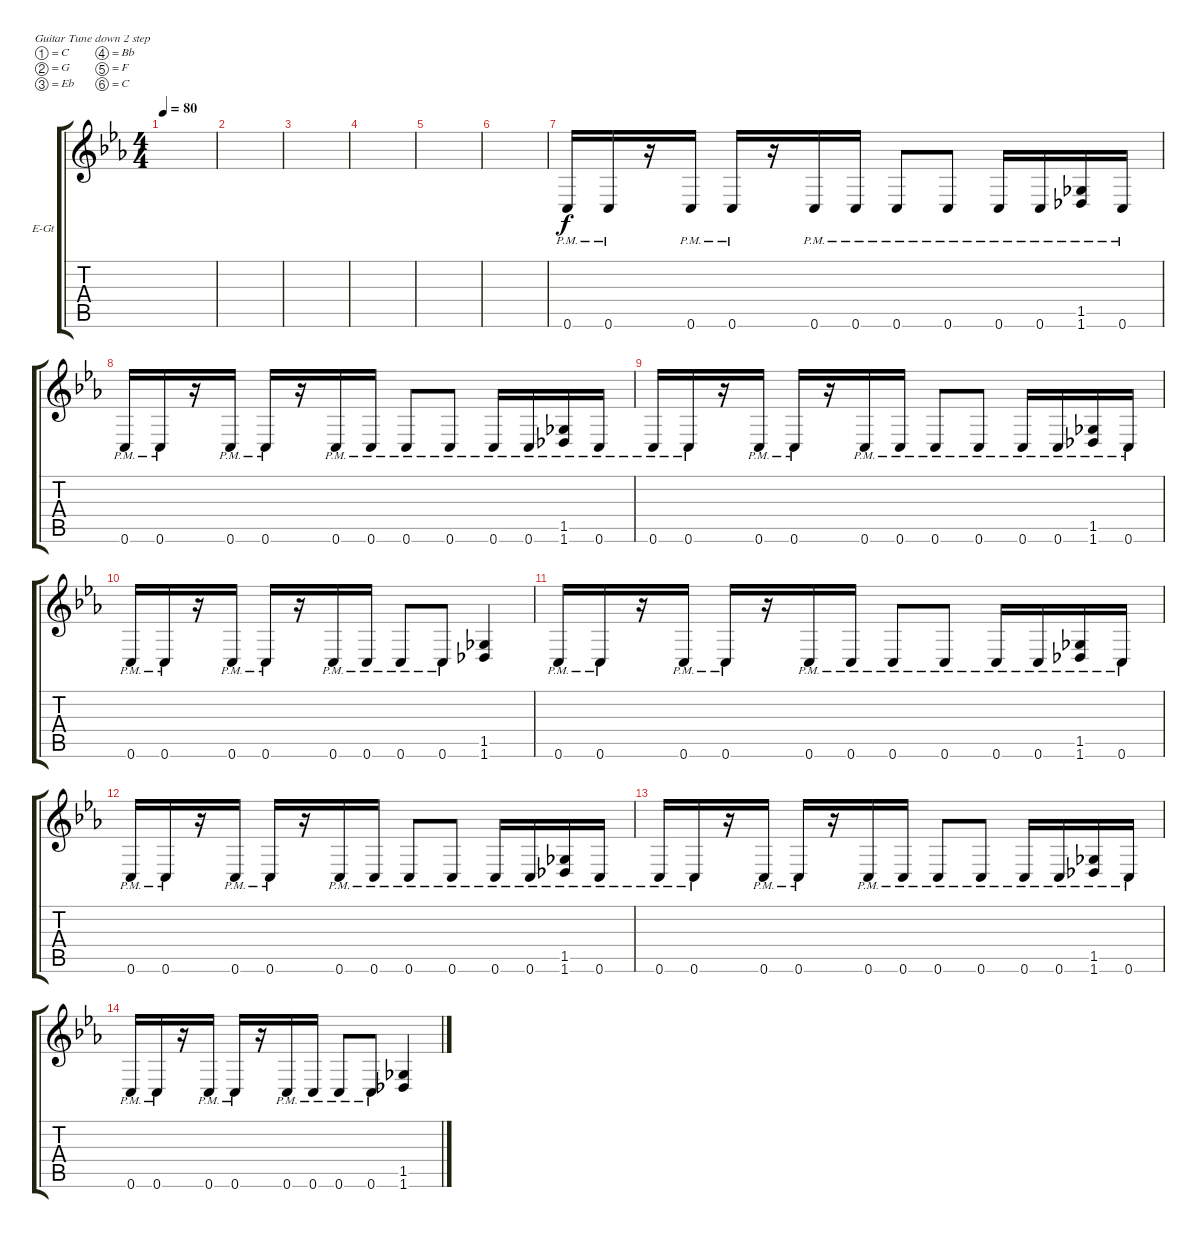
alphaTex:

\defaultSystemsLayout 4
\bracketExtendMode groupsimilarinstruments
\firstSystemTrackNameOrientation horizontal
\otherSystemsTrackNameOrientation horizontal
\track ("Electric Guitar" "E-Gt") {instrument distortionguitar}
\staff {score tabs}
\tuning (C4 G3 Eb3 Bb2 F2 C2)
\ts (4 4)
\tempo 80
\clef g2
\ks cminor
|
|
|
|
|
|
0.6{pm}.16 0.6{pm}.16 r.16 0.6{pm}.16 0.6{pm}.16 r.16 0.6{pm}.16 0.6{pm}.16 0.6{pm}.8 0.6{pm}.8 0.6{pm}.16 0.6{pm}.16 (1.6 1.5{pm}).16 0.6{pm}.16 |
0.6{pm}.16 0.6{pm}.16 r.16 0.6{pm}.16 0.6{pm}.16 r.16 0.6{pm}.16 0.6{pm}.16 0.6{pm}.8 0.6{pm}.8 0.6{pm}.16 0.6{pm}.16 (1.6 1.5{pm}).16 0.6{pm}.16 |
0.6{pm}.16 0.6{pm}.16 r.16 0.6{pm}.16 0.6{pm}.16 r.16 0.6{pm}.16 0.6{pm}.16 0.6{pm}.8 0.6{pm}.8 0.6{pm}.16 0.6{pm}.16 (1.6 1.5{pm}).16 0.6{pm}.16 |
0.6{pm}.16 0.6{pm}.16 r.16 0.6{pm}.16 0.6{pm}.16 r.16 0.6{pm}.16 0.6{pm}.16 0.6{pm}.8 0.6{pm}.8 (1.6 1.5).4 |
0.6{pm}.16 0.6{pm}.16 r.16 0.6{pm}.16 0.6{pm}.16 r.16 0.6{pm}.16 0.6{pm}.16 0.6{pm}.8 0.6{pm}.8 0.6{pm}.16 0.6{pm}.16 (1.6 1.5{pm}).16 0.6{pm}.16 |
0.6{pm}.16 0.6{pm}.16 r.16 0.6{pm}.16 0.6{pm}.16 r.16 0.6{pm}.16 0.6{pm}.16 0.6{pm}.8 0.6{pm}.8 0.6{pm}.16 0.6{pm}.16 (1.6 1.5{pm}).16 0.6{pm}.16 |
0.6{pm}.16 0.6{pm}.16 r.16 0.6{pm}.16 0.6{pm}.16 r.16 0.6{pm}.16 0.6{pm}.16 0.6{pm}.8 0.6{pm}.8 0.6{pm}.16 0.6{pm}.16 (1.6 1.5{pm}).16 0.6{pm}.16 |
0.6{pm}.16 0.6{pm}.16 r.16 0.6{pm}.16 0.6{pm}.16 r.16 0.6{pm}.16 0.6{pm}.16 0.6{pm}.8 0.6{pm}.8 (1.6 1.5).4
